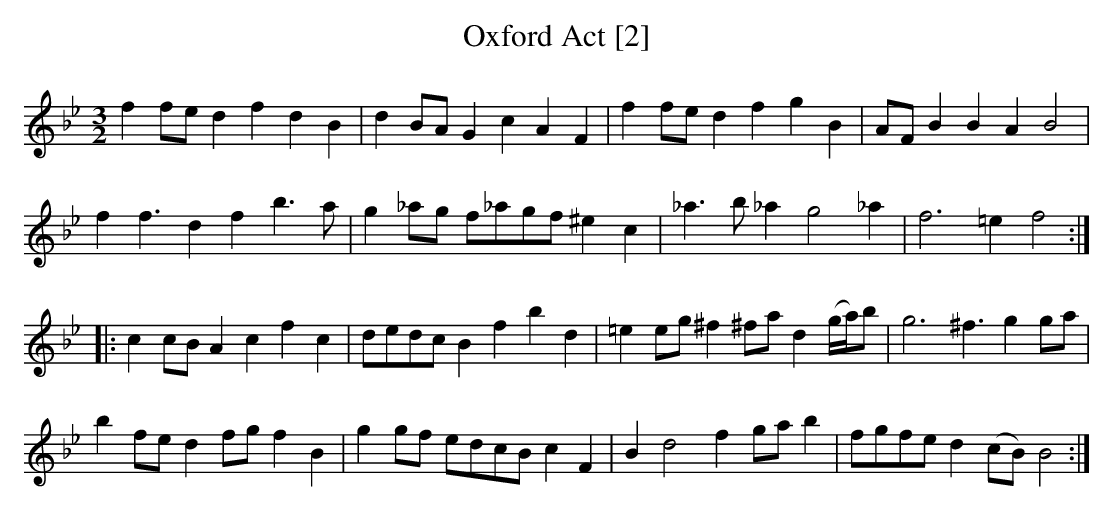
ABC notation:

X:1
T:Oxford Act [2]
M:3/2
L:1/8
K:Bb
f2 fe d2 f2d2B2|d2BA G2c2 A2F2|f2fe d2f2 g2B2|AFB2 B2A2 B4|
f2f3 d2f2 b3a|g2_ag f_agf ^e2c2|_a3b _a2g4 _a2|f6 =e2 f4:|
|:c2cB A2c2 f2c2|dedc B2f2 b2d2|=e2 eg ^f2^fa d2(g/a/)b|g6 ^f3g2 ga|
b2fe d2fg f2B2|g2 gf edcB c2F2|B2d4 f2ga b2|fgfe d2 (cB) B4:|
